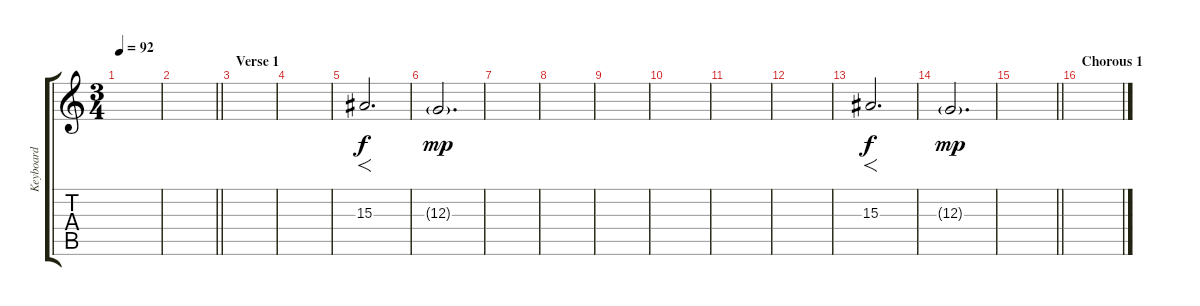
\track ("Keyboard" "Keyboard") {instrument stringensemble1}
\staff {score tabs}
\tuning (E4 B3 G3 D3 A2 E2) {hide}
\ts (3 4)
\tempo 92
\clef g2
\ks c
|
\barLineRight lightlight
|
\section ("" "Verse 1")
|
|
15.3.2{f d volume 14} |
12.3{g}.2{d dy mp volume 2} |
|
|
|
|
|
|
15.3.2{f d dy f volume 14} |
12.3{g}.2{d dy mp volume 2} |
\barLineRight lightlight
|
\section ("" "Chorous 1")
